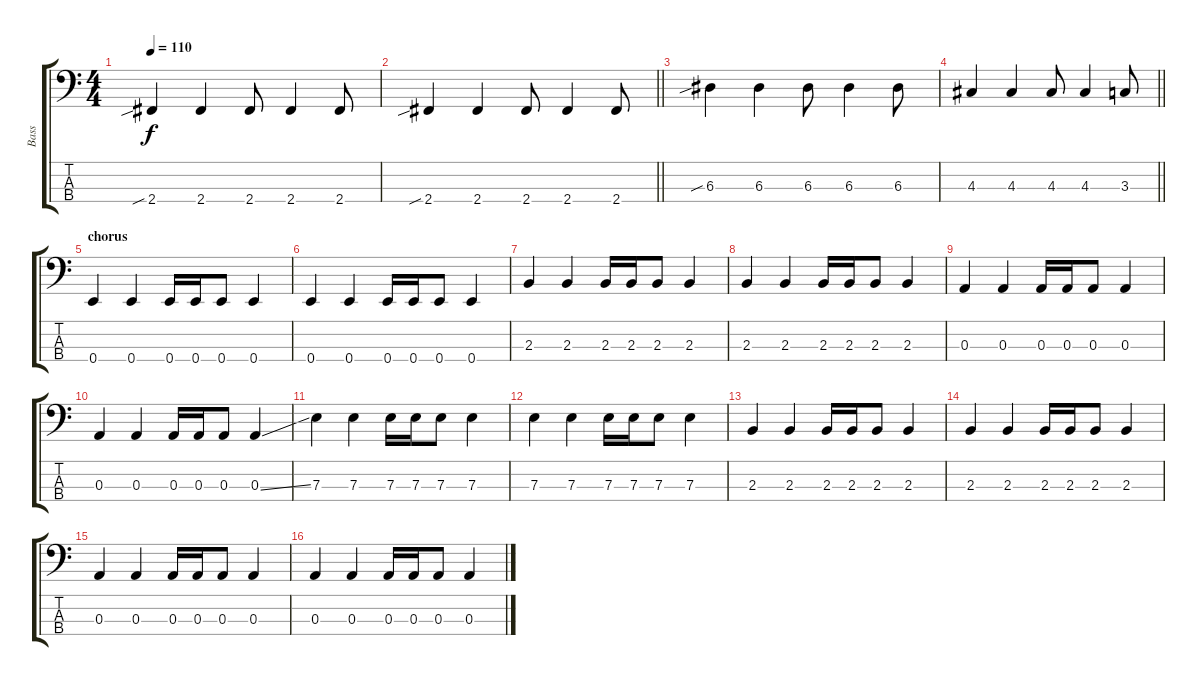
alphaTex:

\track ("Bass" "Bass") {instrument electricbassfinger}
\staff {score tabs}
\tuning (G2 D2 A1 E1) {hide}
\ts (4 4)
\tempo 110
\clef f4
\ks c
2.4{sib}.4{dy f} 2.4.4 2.4.8 2.4.4 2.4.8 |
\barLineRight lightlight
2.4{sib}.4 2.4.4 2.4.8 2.4.4 2.4.8 |
6.3{sib}.4 6.3.4 6.3.8 6.3.4 6.3.8 |
\barLineRight lightlight
4.3.4 4.3.4 4.3.8 4.3.4 3.3.8 |
\section ("" "chorus")
0.4.4 0.4.4 0.4.16 0.4.16 0.4.8 0.4.4 |
0.4.4 0.4.4 0.4.16 0.4.16 0.4.8 0.4.4 |
2.3.4 2.3.4 2.3.16 2.3.16 2.3.8 2.3.4 |
2.3.4 2.3.4 2.3.16 2.3.16 2.3.8 2.3.4 |
0.3.4 0.3.4 0.3.16 0.3.16 0.3.8 0.3.4 |
0.3.4 0.3.4 0.3.16 0.3.16 0.3.8 0.3{ss}.4 |
7.3.4 7.3.4 7.3.16 7.3.16 7.3.8 7.3.4 |
7.3.4 7.3.4 7.3.16 7.3.16 7.3.8 7.3.4 |
2.3.4 2.3.4 2.3.16 2.3.16 2.3.8 2.3.4 |
2.3.4 2.3.4 2.3.16 2.3.16 2.3.8 2.3.4 |
0.3.4 0.3.4 0.3.16 0.3.16 0.3.8 0.3.4 |
0.3.4 0.3.4 0.3.16 0.3.16 0.3.8 0.3.4
